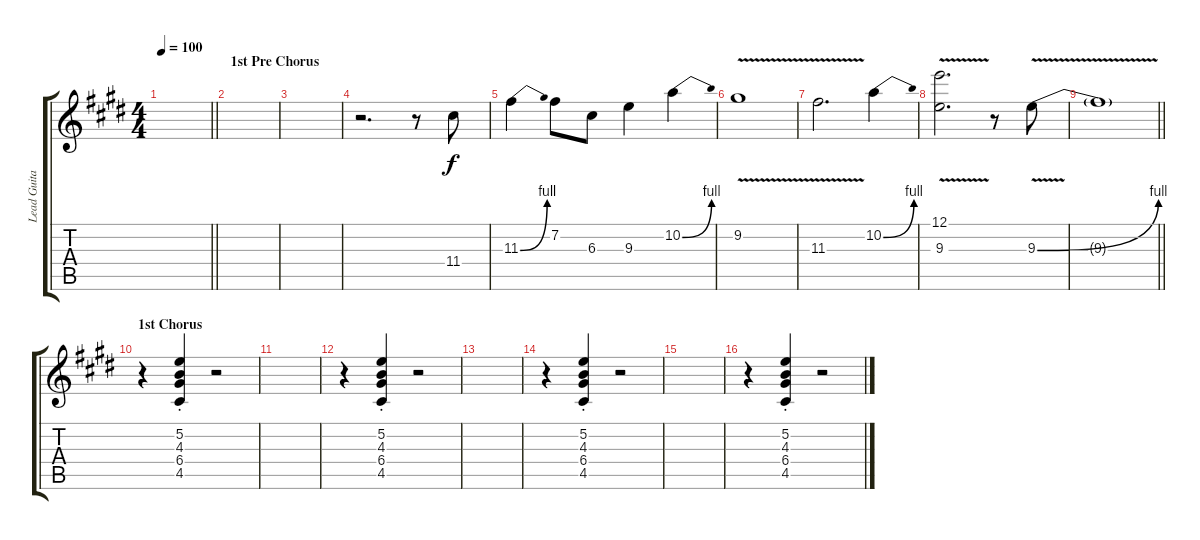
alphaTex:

\track ("Lead Guitar" "Lead Guita") {instrument overdrivenguitar}
\staff {score tabs}
\tuning (E4 B3 G3 D3 A2 E2) {hide}
\ts (4 4)
\tempo 100
\clef g2
\barLineRight lightlight
\ks c#minor
|
\section ("" "1st Pre Chorus")
|
|
r.2{d} r.8 11.4.8 |
11.3{be (bend 0 0 60 4)}.4 7.2.8 6.3.8 9.3.4 10.2{be (bend 0 0 60 4)}.4 |
9.2{v}.1 |
11.3{v}.2{d} 10.2{be (bend 0 0 60 4)}.4 |
(12.1{v} 9.3{v}).2{d} r.8 9.3{be (bend 0 0 60 4) v}.8 |
\barLineRight lightlight
9.3{t}.1 |
\section ("" "1st Chorus")
r.4 (5.2{st} 4.3{st} 6.4{st} 4.5{st}).4 r.2 |
|
r.4 (5.2{st} 4.3{st} 6.4{st} 4.5{st}).4 r.2 |
|
r.4 (5.2{st} 4.3{st} 6.4{st} 4.5{st}).4 r.2 |
|
r.4 (5.2{st} 4.3{st} 6.4{st} 4.5{st}).4 r.2
